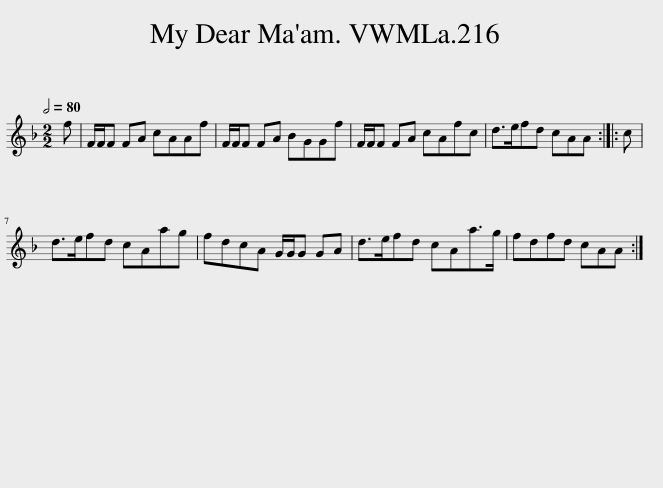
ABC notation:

X:1
L:1/8
Q:1/2=80
M:2/2
I:linebreak $
K:F
V:1 treble
V:1
 f | F/F/F FA cAAf | F/F/F FA BGGf | F/F/F FA cAfc | d>efd cAA :: %5
 c |$ d>efd cAag | fdcA G/G/G GA | d>efd cAa>g | fdfd cAA :| %10
